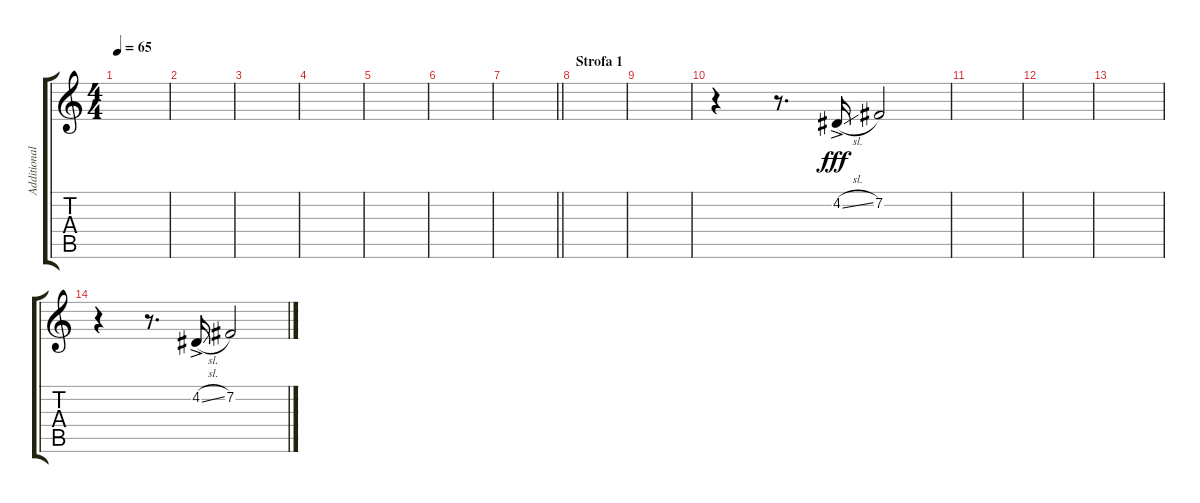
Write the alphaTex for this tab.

\track ("Additional Effects" "Additional") {instrument kalimba}
\staff {score tabs}
\tuning (E4 B3 G3 D3 A2 E2) {hide}
\ts (4 4)
\tempo 65
\clef g2
\ks c
|
|
|
|
|
|
\barLineRight lightlight
|
\section ("" "Strofa 1")
|
|
r.4{instrument kalimba} r.8{d} 4.2{sl ac}.16{dy fff} 7.2.2 |
|
|
|
r.4 r.8{d} 4.2{sl ac}.16 7.2.2
